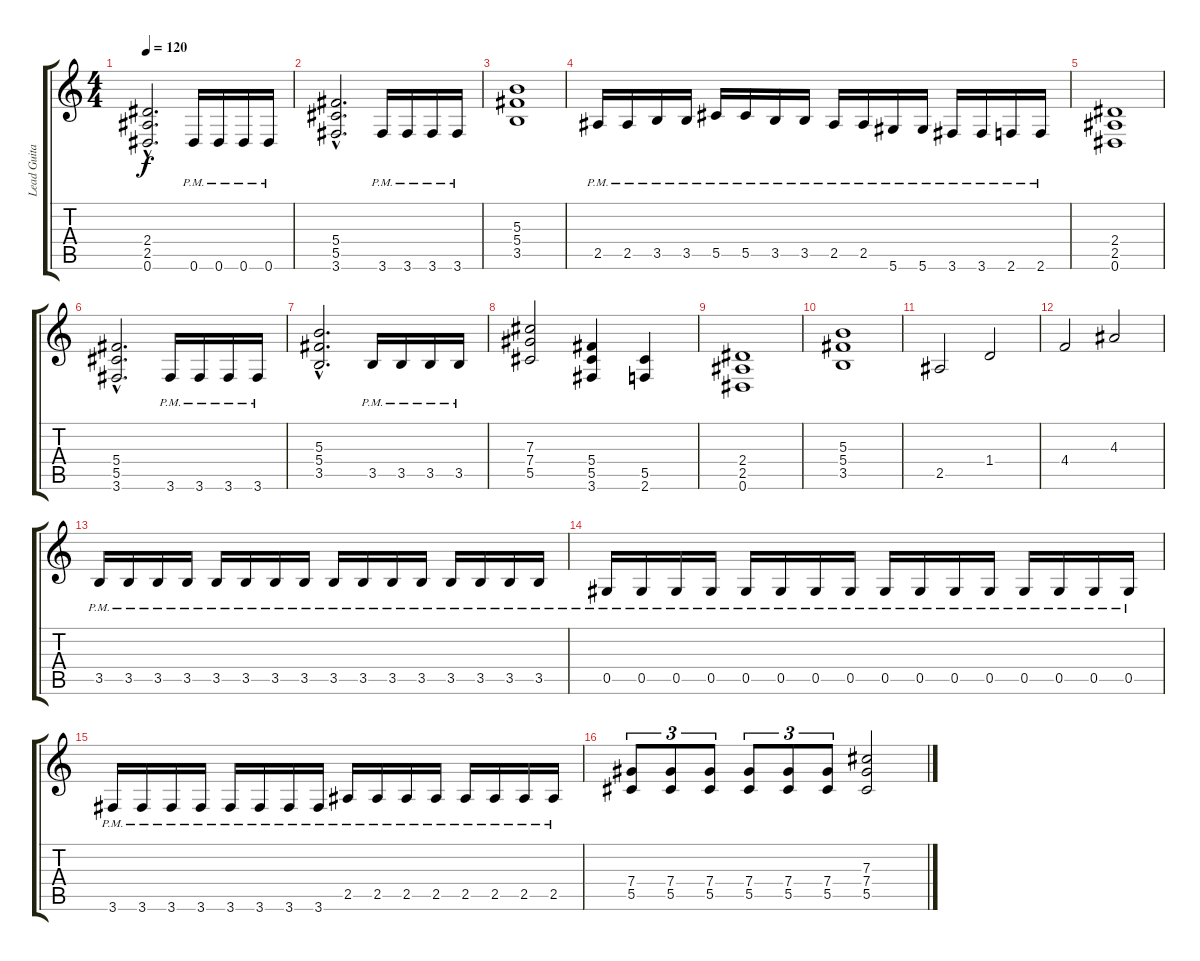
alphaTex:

\track ("Lead Guitar" "Lead Guita") {instrument distortionguitar}
\staff {score tabs}
\tuning (Eb4 Bb3 Gb3 Db3 Ab2 Eb2) {hide}
\ts (4 4)
\tempo 120
\clef g2
\ks c
(2.4{hac} 2.5{hac} 0.6{hac}).2{d dy f} 0.6{pm}.16 0.6{pm}.16 0.6{pm}.16 0.6{pm}.16 |
(5.4{hac} 5.5{hac} 3.6{hac}).2{d} 3.6{pm}.16 3.6{pm}.16 3.6{pm}.16 3.6{pm}.16 |
(5.3 5.4 3.5).1 |
2.5{pm}.16 2.5{pm}.16 3.5{pm}.16 3.5{pm}.16 5.5{pm}.16 5.5{pm}.16 3.5{pm}.16 3.5{pm}.16 2.5{pm}.16 2.5{pm}.16 5.6{pm}.16 5.6{pm}.16 3.6{pm}.16 3.6{pm}.16 2.6{pm}.16 2.6{pm}.16 |
(2.4 2.5 0.6).1 |
(5.4{hac} 5.5{hac} 3.6{hac}).2{d} 3.6{pm}.16 3.6{pm}.16 3.6{pm}.16 3.6{pm}.16 |
(5.3{hac} 5.4{hac} 3.5{hac}).2{d} 3.5{pm}.16 3.5{pm}.16 3.5{pm}.16 3.5{pm}.16 |
(7.3 7.4 5.5).2 (5.4 5.5 3.6).4 (5.5 2.6).4 |
(2.4 2.5 0.6).1 |
(5.3 5.4 3.5).1 |
2.5.2 1.4.2 |
4.4.2 4.3.2 |
3.5{pm}.16 3.5{pm}.16 3.5{pm}.16 3.5{pm}.16 3.5{pm}.16 3.5{pm}.16 3.5{pm}.16 3.5{pm}.16 3.5{pm}.16 3.5{pm}.16 3.5{pm}.16 3.5{pm}.16 3.5{pm}.16 3.5{pm}.16 3.5{pm}.16 3.5{pm}.16 |
0.5{pm}.16 0.5{pm}.16 0.5{pm}.16 0.5{pm}.16 0.5{pm}.16 0.5{pm}.16 0.5{pm}.16 0.5{pm}.16 0.5{pm}.16 0.5{pm}.16 0.5{pm}.16 0.5{pm}.16 0.5{pm}.16 0.5{pm}.16 0.5{pm}.16 0.5{pm}.16 |
3.6{pm}.16 3.6{pm}.16 3.6{pm}.16 3.6{pm}.16 3.6{pm}.16 3.6{pm}.16 3.6{pm}.16 3.6{pm}.16 2.5{pm}.16 2.5{pm}.16 2.5{pm}.16 2.5{pm}.16 2.5{pm}.16 2.5{pm}.16 2.5{pm}.16 2.5{pm}.16 |
(7.4 5.5).8{tu (3 2)} (7.4 5.5).8{tu (3 2)} (7.4 5.5).8{tu (3 2)} (7.4 5.5).8{tu (3 2)} (7.4 5.5).8{tu (3 2)} (7.4 5.5).8{tu (3 2)} (7.3 7.4 5.5).2
